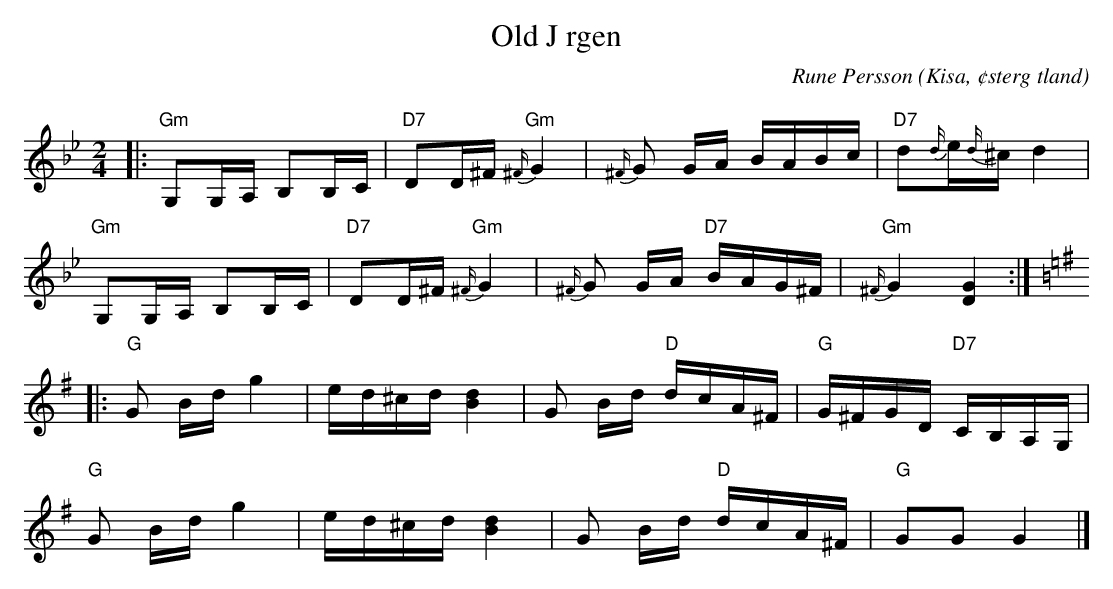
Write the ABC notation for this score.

X:1
T:Old J rgen
C:Rune Persson
O:Kisa, ¢sterg tland
Q:60
M:2/4
L:1/8
K:Gm
|:"Gm"G,G,/A,/ B,B,/C/|"D7"DD/^F/ "Gm"{^F/}G2|{^F/}G G/A/ B/A/B/c/|"D7"d{d/}e/{d/}^c/ d2|
"Gm"G,G,/A,/ B,B,/C/|"D7"DD/^F/ "Gm"{^F/}G2|{^F/}G G/A/"D7" B/A/G/^F/|"Gm"{^F/}G2 [DG]2:|
[K:G]|:"G"G B/d/ g2|e/d/^c/d/ [dB]2|G B/d/ "D"d/c/A/^F/|"G"G/^F/G/D/ "D7"C/B,/A,/G,/|
"G"G B/d/ g2|e/d/^c/d/ [dB]2|G B/d/ "D"d/c/A/^F/|"G"GG G2|]
